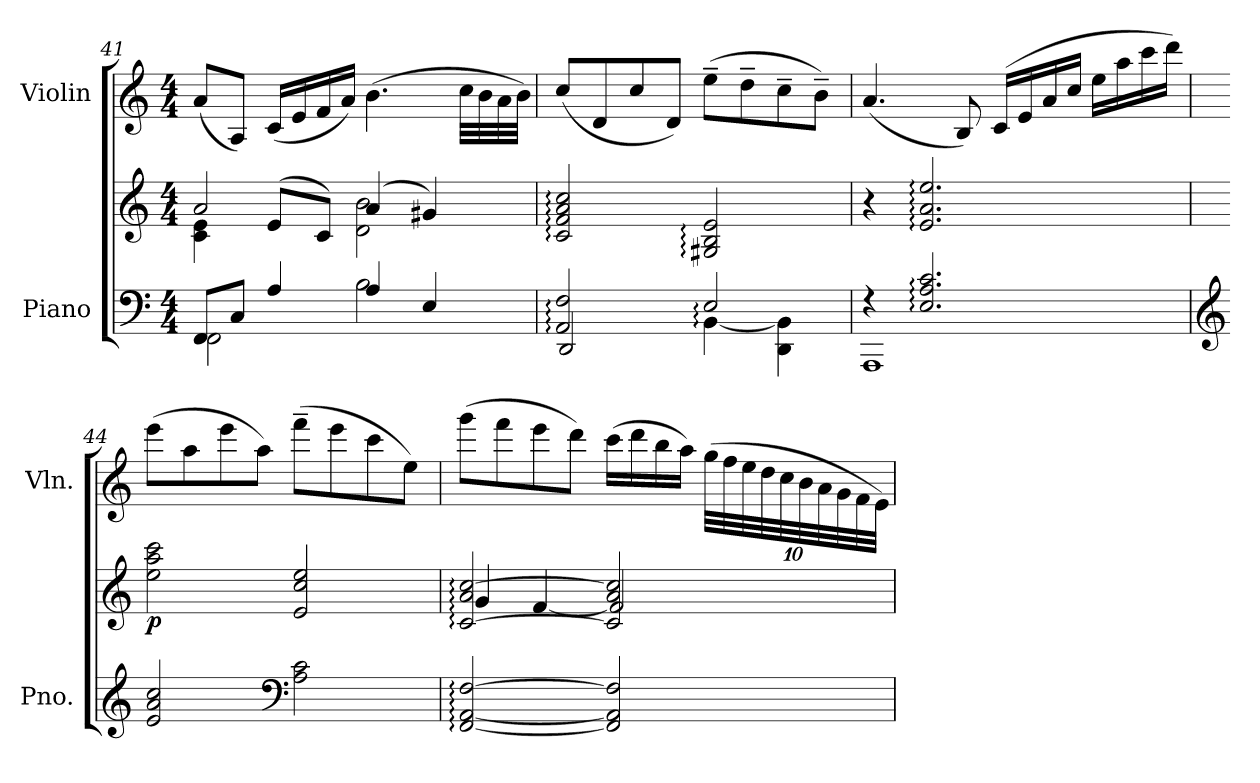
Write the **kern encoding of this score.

**kern	**kern	**dynam	**kern
*part2	*part2	*part2	*part1
*staff3	*staff2	*staff2/3	*staff1
*I"Piano	*	*	*I"Violin
*I'Pno.	*	*	*I'Vln.
*clefF4	*clefG2	*	*clefG2
*k[]	*k[]	*	*k[]
*M4/4	*M4/4	*	*M4/4
=41	=41	=41	=41
*^	*^	*	*
8FF/L	2FF\	4c\ 4e\	2a/	.	(8a/L
8C/J	.	.	.	.	8A/J)
4A/	.	(8e/L	.	.	(16c/LL
.	.	.	.	.	16e/
.	.	8c/J)	.	.	16f/
.	.	.	.	.	16a/JJ)
4A/	2B\	(4a/	2d\ 2b\	.	(4.b\
4E/	.	4g#X/)	.	.	.
.	.	.	.	.	32cc\LLL
.	.	.	.	.	32b\
.	.	.	.	.	32a\
.	.	.	.	.	32b\JJJ)
*	*	*v	*v	*	*
=42	=42	=42	=42	=42
2AA/: 2F/:	2DD/	2c/: 2f/: 2a/: 2cc/:	.	(8cc/L
.	.	.	.	8d/
.	.	.	.	8cc/
.	.	.	.	8d/J)
2E:/	[4BB:\	2G#X/: 2B/: 2e/:	.	(8ee~\L
.	.	.	.	8dd~\
.	4DD\ 4BB\]	.	.	8cc~\
.	.	.	.	8b~\J)
!!LO:LB:g=z
=43	=43	=43	=43	=43
4r	1AAA	4r	.	(4.a/
2.E/: 2.A/: 2.c/:	.	2.e/: 2.a/: 2.ee/:	.	.
.	.	.	.	8B/)
.	.	.	.	(16c/LL
.	.	.	.	16e/
.	.	.	.	16a/
.	.	.	.	16cc/JJ
.	.	.	.	16ee\LL
.	.	.	.	16aa\
.	.	.	.	16ccc\
.	.	.	.	16ddd\JJ)
*v	*v	*	*	*
=44	=44	=44	=44
*clefG2	*	*	*
!	!	!LO:DY:b	!
2e/ 2a/ 2cc/	2ee\ 2aa\ 2ccc\	p	(8eee\L
.	.	.	8aa\
.	.	.	8eee\
.	.	.	8aa\J)
*clefF4	*	*	*
2A\ 2c\	2e/ 2cc/ 2ee/	.	(8fff~\L
.	.	.	8eee\
.	.	.	8ccc\
.	.	.	8ee\J)
!!LO:PB:g=z
=45	=45	=45	=45
*	*^	*	*
[2FF/: [2AA/: [2F/:	[2c/: 2a/: [2cc/:	4g/	.	(8ggg\L
.	.	.	.	8fff\
.	.	[4f/	.	8eee\
.	.	.	.	8ddd\J)
2FF/] 2AA/] 2F/]	(2c/] 2a/ 2cc/]	2f/]	.	(16ccc\LL
.	.	.	.	16ddd\
.	.	.	.	16bb\
.	.	.	.	16aa\JJ)
*	*	*	*	*Xbrackettup
.	.	.	.	(40gg\LLL
.	.	.	.	40ff\
.	.	.	.	40ee\
.	.	.	.	40dd\
.	.	.	.	40cc\
.	.	.	.	40b\
.	.	.	.	40a\
.	.	.	.	40g\
.	.	.	.	40f\
.	.	.	.	40e\JJJ)
*	*v	*v	*	*
=	=	=	=
*-	*-	*-	*-
